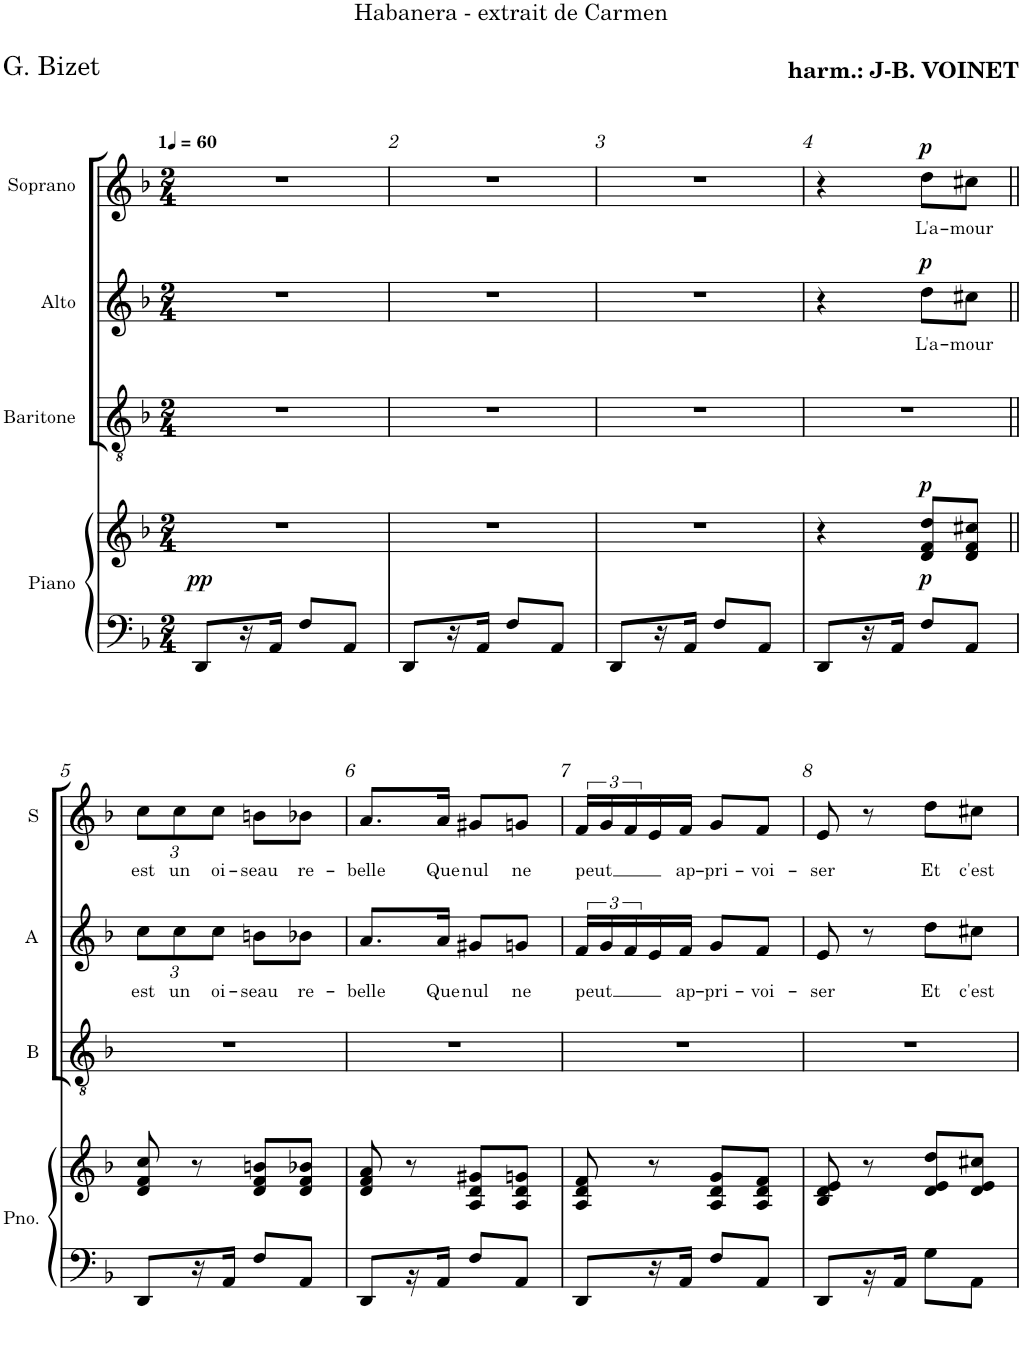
**kern	**kern	**dynam	**kern	**kern	**text	**dynam	**kern	**text	**dynam
*part4	*part4	*part4	*part3	*part2	*part2	*part2	*part1	*part1	*part1
*staff5	*staff4	*staff4/5	*staff3	*staff2	*staff2	*staff2	*staff1	*staff1	*staff1
*I"Piano	*	*	*I"Baritone	*I"Alto	*	*	*I"Soprano	*	*
*I'Pno.	*	*	*I'B	*I'A	*	*	*I'S	*	*
*clefF4	*clefG2	*	*clefGv2	*clefG2	*	*	*clefG2	*	*
*	*	*	*	*Trd4c7	*	*	*	*	*
*k[b-]	*k[b-]	*	*k[b-]	*k[b-]	*	*	*k[b-]	*	*
*d:	*d:	*	*d:	*d:	*	*	*d:	*	*
*M2/4	*M2/4	*	*M2/4	*M2/4	*	*	*M2/4	*	*
*MM60	*MM60	*	*MM60	*MM60	*	*	*MM60	*	*
=1	=1	=1	=1	=1	=1	=1	=1	=1	=1
!	!	!	!	!	!	!	!LO:TX:a:B:t=1	!	!
!	!	!LO:DY:a=2	!	!	!	!	!	!	!
8DD/L	2r	pp	2r	2r	.	.	2r	.	.
16r	.	.	.	.	.	.	.	.	.
16AA/JJ	.	.	.	.	.	.	.	.	.
8F/L	.	.	.	.	.	.	.	.	.
8AA/J	.	.	.	.	.	.	.	.	.
=2	=2	=2	=2	=2	=2	=2	=2	=2	=2
8DD/L	2r	.	2r	2r	.	.	2r	.	.
16r	.	.	.	.	.	.	.	.	.
16AA/JJ	.	.	.	.	.	.	.	.	.
8F/L	.	.	.	.	.	.	.	.	.
8AA/J	.	.	.	.	.	.	.	.	.
=3	=3	=3	=3	=3	=3	=3	=3	=3	=3
8DD/L	2r	.	2r	2r	.	.	2r	.	.
16r	.	.	.	.	.	.	.	.	.
16AA/JJ	.	.	.	.	.	.	.	.	.
8F/L	.	.	.	.	.	.	.	.	.
8AA/J	.	.	.	.	.	.	.	.	.
=4	=4	=4	=4	=4	=4	=4	=4	=4	=4
8DD/L	4r	.	2r	4r	.	.	4r	.	.
16r	.	.	.	.	.	.	.	.	.
16AA/JJ	.	.	.	.	.	.	.	.	.
!	!	!LO:DY:a=2	!	!	!LO:LY:b	!	!	!LO:LY:b	!
!	!	!LO:DY:n=1:a	!	!	!	!LO:DY:a	!	!	!LO:DY:a
8F/L	8d/ 8f/ 8dd/L	p p	.	8dd\L	L'a-	p	8dd\L	L'a-	p
!	!	!	!	!	!LO:LY:b	!	!	!LO:LY:b	!
8AA/J	8d/ 8f/ 8cc#X/J	.	.	8cc#X\J	-mour	.	8cc#X\J	-mour	.
!!LO:LB:g=z
=5||	=5||	=5||	=5||	=5||	=5||	=5||	=5||	=5||	=5||
*	*	*	*	*Xbrackettup	*	*	*	*	*
!	!	!	!	!	!LO:LY:b	!	!	!	!
*	*	*	*	*	*	*	*Xbrackettup	*	*
!	!	!	!	!	!	!	!	!LO:LY:b	!
8DD/L	8d/ 8f/ 8cc/	.	2r	12cc\L	est	.	12cc\L	est	.
!	!	!	!	!	!LO:LY:b	!	!	!LO:LY:b	!
.	.	.	.	12cc\	un	.	12cc\	un	.
16r	8r	.	.	.	.	.	.	.	.
!	!	!	!	!	!LO:LY:b	!	!	!LO:LY:b	!
.	.	.	.	12cc\J	oi-	.	12cc\J	oi-	.
16AA/JJ	.	.	.	.	.	.	.	.	.
!	!	!	!	!	!LO:LY:b	!	!	!LO:LY:b	!
8F/L	8d/ 8f/ 8bn/L	.	.	8bn\L	-seau	.	8bn\L	-seau	.
!	!	!	!	!	!LO:LY:b	!	!	!LO:LY:b	!
8AA/J	8d/ 8f/ 8b-X/J	.	.	8b-X\J	re-	.	8b-X\J	re-	.
=6	=6	=6	=6	=6	=6	=6	=6	=6	=6
!	!	!	!	!	!LO:LY:b	!	!	!LO:LY:b	!
8DD/L	8d/ 8f/ 8a/	.	2r	8.a/L	-belle	.	8.a/L	-belle	.
16r	8r	.	.	.	.	.	.	.	.
!	!	!	!	!	!LO:LY:b	!	!	!LO:LY:b	!
16AA/JJ	.	.	.	16a/Jk	Que	.	16a/Jk	Que	.
!	!	!	!	!	!LO:LY:b	!	!	!LO:LY:b	!
8F/L	8A/ 8d/ 8g#X/L	.	.	8g#X/L	nul	.	8g#X/L	nul	.
!	!	!	!	!	!LO:LY:b	!	!	!LO:LY:b	!
8AA/J	8A/ 8d/ 8gn/J	.	.	8gn/J	ne	.	8gn/J	ne	.
=7	=7	=7	=7	=7	=7	=7	=7	=7	=7
*	*	*	*	*brackettup	*	*	*	*	*
!	!	!	!	!	!LO:LY:b	!	!	!	!
*	*	*	*	*	*	*	*brackettup	*	*
!	!	!	!	!	!	!	!	!LO:LY:b	!
8DD/L	8A/ 8d/ 8f/	.	2r	24f/LL	peut	.	24f/LL	peut	.
.	.	.	.	24g/	.	.	24g/	.	.
.	.	.	.	24f/	.	.	24f/	.	.
16r	8r	.	.	16e/	.	.	16e/	.	.
!	!	!	!	!	!LO:LY:b	!	!	!LO:LY:b	!
16AA/JJ	.	.	.	16f/JJ	ap-	.	16f/JJ	ap-	.
!	!	!	!	!	!LO:LY:b	!	!	!LO:LY:b	!
8F/L	8A/ 8d/ 8g/L	.	.	8g/L	-pri-	.	8g/L	-pri-	.
!	!	!	!	!	!LO:LY:b	!	!	!LO:LY:b	!
8AA/J	8A/ 8d/ 8f/J	.	.	8f/J	-voi-	.	8f/J	-voi-	.
=8	=8	=8	=8	=8	=8	=8	=8	=8	=8
!	!	!	!	!	!LO:LY:b	!	!	!LO:LY:b	!
8DD/L	8B-/ 8d/ 8e/	.	2r	8e/	-ser	.	8e/	-ser	.
16r	8r	.	.	8r	.	.	8r	.	.
16AA/JJ	.	.	.	.	.	.	.	.	.
!	!	!	!	!	!LO:LY:b	!	!	!LO:LY:b	!
8G\L	8d/ 8e/ 8dd/L	.	.	8dd\L	Et	.	8dd\L	Et	.
!	!	!	!	!	!LO:LY:b	!	!	!LO:LY:b	!
8AA\J	8d/ 8e/ 8cc#X/J	.	.	8cc#X\J	c'est	.	8cc#X\J	c'est	.
=	=	=	=	=	=	=	=	=	=
*-	*-	*-	*-	*-	*-	*-	*-	*-	*-
